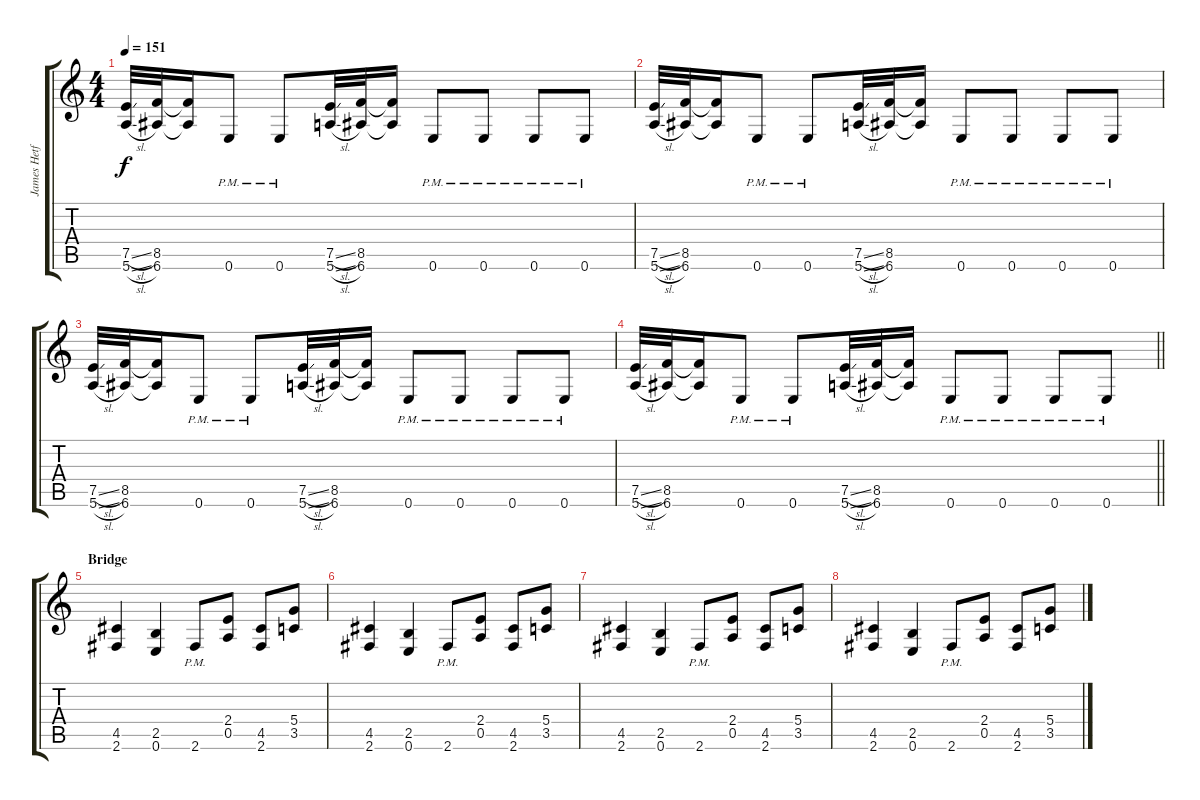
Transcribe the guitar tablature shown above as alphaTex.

\track ("James Hetfield" "James Hetf") {instrument distortionguitar}
\staff {score tabs}
\tuning (E4 B3 G3 D3 A2 E2) {hide}
\ts (4 4)
\tempo 151
\clef g2
\ks c
(7.5{sl} 5.6{sl}).32{dy f} (8.5 6.6).32 (8.5{t} 6.6{t}).16 0.6{pm}.8 0.6{pm}.8 (7.5{sl} 5.6{sl}).32 (8.5 6.6).32 (8.5{t} 6.6{t}).16 0.6{pm}.8 0.6{pm}.8 0.6{pm}.8 0.6{pm}.8 |
(7.5{sl} 5.6{sl}).32 (8.5 6.6).32 (8.5{t} 6.6{t}).16 0.6{pm}.8 0.6{pm}.8 (7.5{sl} 5.6{sl}).32 (8.5 6.6).32 (8.5{t} 6.6{t}).16 0.6{pm}.8 0.6{pm}.8 0.6{pm}.8 0.6{pm}.8 |
(7.5{sl} 5.6{sl}).32 (8.5 6.6).32 (8.5{t} 6.6{t}).16 0.6{pm}.8 0.6{pm}.8 (7.5{sl} 5.6{sl}).32 (8.5 6.6).32 (8.5{t} 6.6{t}).16 0.6{pm}.8 0.6{pm}.8 0.6{pm}.8 0.6{pm}.8 |
\barLineRight lightlight
(7.5{sl} 5.6{sl}).32 (8.5 6.6).32 (8.5{t} 6.6{t}).16 0.6{pm}.8 0.6{pm}.8 (7.5{sl} 5.6{sl}).32 (8.5 6.6).32 (8.5{t} 6.6{t}).16 0.6{pm}.8 0.6{pm}.8 0.6{pm}.8 0.6{pm}.8 |
\section ("" "Bridge")
(4.5 2.6).4 (2.5 0.6).4 2.6{pm}.8 (2.4 0.5).8 (4.5 2.6).8 (5.4 3.5).8 |
(4.5 2.6).4 (2.5 0.6).4 2.6{pm}.8 (2.4 0.5).8 (4.5 2.6).8 (5.4 3.5).8 |
(4.5 2.6).4 (2.5 0.6).4 2.6{pm}.8 (2.4 0.5).8 (4.5 2.6).8 (5.4 3.5).8 |
(4.5 2.6).4 (2.5 0.6).4 2.6{pm}.8 (2.4 0.5).8 (4.5 2.6).8 (5.4 3.5).8
